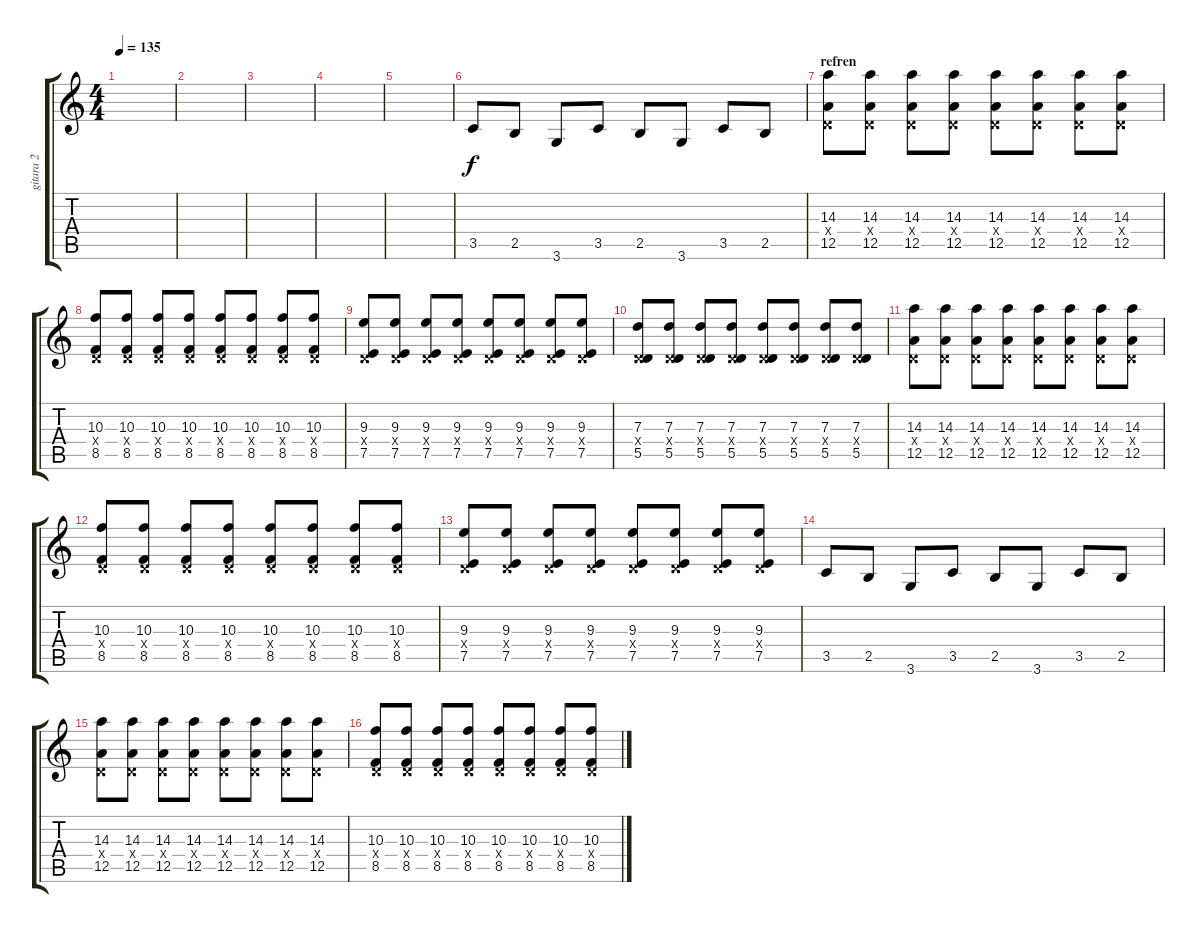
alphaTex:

\track ("gitara 2" "gitara 2") {instrument distortionguitar}
\staff {score tabs}
\tuning (E4 B3 G3 D3 A2 E2) {hide}
\ts (4 4)
\tempo 135
\clef g2
\ks c
|
|
|
|
|
3.5.8{volume 16 instrument distortionguitar} 2.5.8 3.6.8 3.5.8 2.5.8 3.6.8 3.5.8 2.5.8 |
\section ("" "refren")
(14.3 0.4{x} 12.5).8{volume 12} (14.3 0.4{x} 12.5).8 (14.3 0.4{x} 12.5).8 (14.3 0.4{x} 12.5).8 (14.3 0.4{x} 12.5).8 (14.3 0.4{x} 12.5).8 (14.3 0.4{x} 12.5).8 (14.3 0.4{x} 12.5).8 |
(10.3 0.4{x} 8.5).8 (10.3 0.4{x} 8.5).8 (10.3 0.4{x} 8.5).8 (10.3 0.4{x} 8.5).8 (10.3 0.4{x} 8.5).8 (10.3 0.4{x} 8.5).8 (10.3 0.4{x} 8.5).8 (10.3 0.4{x} 8.5).8 |
(9.3 0.4{x} 7.5).8 (9.3 0.4{x} 7.5).8 (9.3 0.4{x} 7.5).8 (9.3 0.4{x} 7.5).8 (9.3 0.4{x} 7.5).8 (9.3 0.4{x} 7.5).8 (9.3 0.4{x} 7.5).8 (9.3 0.4{x} 7.5).8 |
(7.3 0.4{x} 5.5).8 (7.3 0.4{x} 5.5).8 (7.3 0.4{x} 5.5).8 (7.3 0.4{x} 5.5).8 (7.3 0.4{x} 5.5).8 (7.3 0.4{x} 5.5).8 (7.3 0.4{x} 5.5).8 (7.3 0.4{x} 5.5).8 |
(14.3 0.4{x} 12.5).8 (14.3 0.4{x} 12.5).8 (14.3 0.4{x} 12.5).8 (14.3 0.4{x} 12.5).8 (14.3 0.4{x} 12.5).8 (14.3 0.4{x} 12.5).8 (14.3 0.4{x} 12.5).8 (14.3 0.4{x} 12.5).8 |
(10.3 0.4{x} 8.5).8 (10.3 0.4{x} 8.5).8 (10.3 0.4{x} 8.5).8 (10.3 0.4{x} 8.5).8 (10.3 0.4{x} 8.5).8 (10.3 0.4{x} 8.5).8 (10.3 0.4{x} 8.5).8 (10.3 0.4{x} 8.5).8 |
(9.3 0.4{x} 7.5).8 (9.3 0.4{x} 7.5).8 (9.3 0.4{x} 7.5).8 (9.3 0.4{x} 7.5).8 (9.3 0.4{x} 7.5).8 (9.3 0.4{x} 7.5).8 (9.3 0.4{x} 7.5).8 (9.3 0.4{x} 7.5).8 |
3.5.8{volume 16 instrument distortionguitar} 2.5.8 3.6.8 3.5.8 2.5.8 3.6.8 3.5.8 2.5.8 |
(14.3 0.4{x} 12.5).8{volume 11} (14.3 0.4{x} 12.5).8 (14.3 0.4{x} 12.5).8 (14.3 0.4{x} 12.5).8 (14.3 0.4{x} 12.5).8 (14.3 0.4{x} 12.5).8 (14.3 0.4{x} 12.5).8 (14.3 0.4{x} 12.5).8 |
(10.3 0.4{x} 8.5).8 (10.3 0.4{x} 8.5).8 (10.3 0.4{x} 8.5).8 (10.3 0.4{x} 8.5).8 (10.3 0.4{x} 8.5).8 (10.3 0.4{x} 8.5).8 (10.3 0.4{x} 8.5).8 (10.3 0.4{x} 8.5).8
